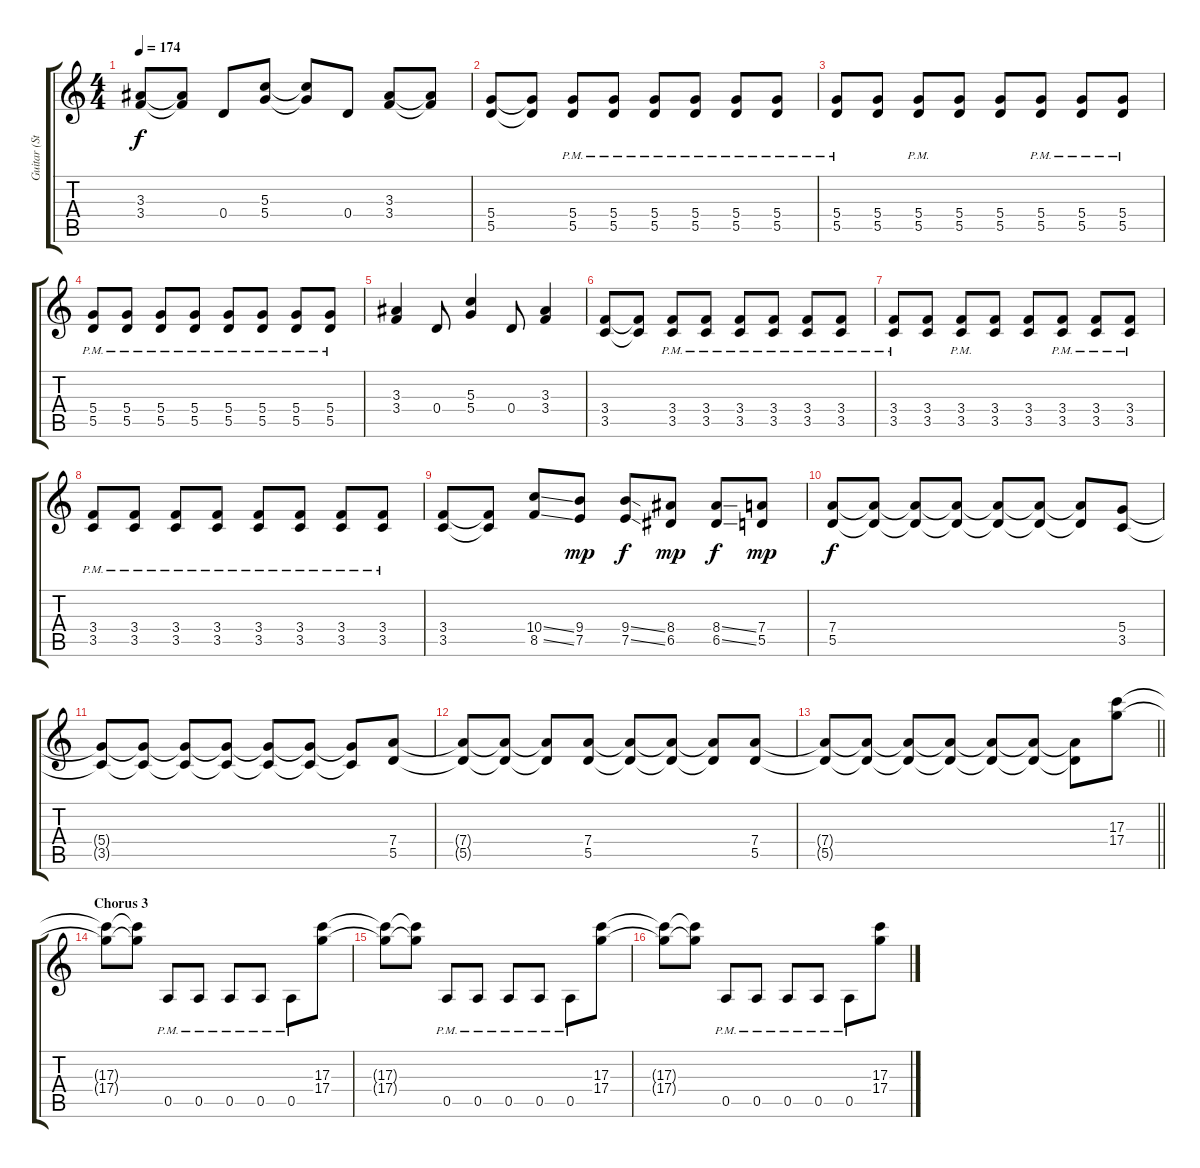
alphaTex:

\track ("Guitar (Steve Morse)" "Guitar (St") {instrument overdrivenguitar}
\staff {score tabs}
\tuning (E4 B3 G3 D3 A2 E2) {hide}
\ts (4 4)
\tempo 174
\clef g2
\ks c
(3.3 3.4).8{dy f} (3.3{t} 3.4{t}).8 0.4.8 (5.3 5.4).8 (5.3{t} 5.4{t}).8 0.4.8 (3.3 3.4).8 (3.3{t} 3.4{t}).8 |
(5.4 5.5).8 (5.4{t} 5.5{t}).8 (5.4{pm} 5.5{pm}).8 (5.4{pm} 5.5{pm}).8 (5.4{pm} 5.5{pm}).8 (5.4{pm} 5.5{pm}).8 (5.4{pm} 5.5{pm}).8 (5.4{pm} 5.5{pm}).8 |
(5.4{pm} 5.5{pm}).8 (5.4 5.5).8 (5.4{pm} 5.5{pm}).8 (5.4 5.5).8 (5.4 5.5).8 (5.4{pm} 5.5{pm}).8 (5.4{pm} 5.5{pm}).8 (5.4{pm} 5.5{pm}).8 |
(5.4{pm} 5.5{pm}).8 (5.4{pm} 5.5{pm}).8 (5.4{pm} 5.5{pm}).8 (5.4{pm} 5.5{pm}).8 (5.4{pm} 5.5{pm}).8 (5.4{pm} 5.5{pm}).8 (5.4{pm} 5.5{pm}).8 (5.4{pm} 5.5{pm}).8 |
(3.3 3.4).4 0.4.8 (5.3 5.4).4 0.4.8 (3.3 3.4).4 |
(3.4 3.5).8 (3.4{t} 3.5{t}).8 (3.4{pm} 3.5{pm}).8 (3.4{pm} 3.5{pm}).8 (3.4{pm} 3.5{pm}).8 (3.4{pm} 3.5{pm}).8 (3.4{pm} 3.5{pm}).8 (3.4{pm} 3.5{pm}).8 |
(3.4{pm} 3.5{pm}).8 (3.4 3.5).8 (3.4{pm} 3.5{pm}).8 (3.4 3.5).8 (3.4 3.5).8 (3.4{pm} 3.5{pm}).8 (3.4{pm} 3.5{pm}).8 (3.4{pm} 3.5{pm}).8 |
(3.4{pm} 3.5{pm}).8 (3.4{pm} 3.5{pm}).8 (3.4{pm} 3.5{pm}).8 (3.4{pm} 3.5{pm}).8 (3.4{pm} 3.5{pm}).8 (3.4{pm} 3.5{pm}).8 (3.4{pm} 3.5{pm}).8 (3.4{pm} 3.5{pm}).8 |
(3.4 3.5).8 (3.4{t} 3.5{t}).8 (10.4{ss} 8.5{ss}).8 (9.4 7.5).8{dy mp} (9.4{ss} 7.5{ss}).8{dy f} (8.4 6.5).8{dy mp} (8.4{ss} 6.5{ss}).8{dy f} (7.4 5.5).8{dy mp} |
(7.4 5.5).8{dy f} (7.4{t} 5.5{t}).8 (7.4{t} 5.5{t}).8 (7.4{t} 5.5{t}).8 (7.4{t} 5.5{t}).8 (7.4{t} 5.5{t}).8 (7.4{t} 5.5{t}).8 (5.4 3.5).8 |
(5.4{t} 3.5{t}).8 (5.4{t} 3.5{t}).8 (5.4{t} 3.5{t}).8 (5.4{t} 3.5{t}).8 (5.4{t} 3.5{t}).8 (5.4{t} 3.5{t}).8 (5.4{t} 3.5{t}).8 (7.4 5.5).8 |
(7.4{t} 5.5{t}).8 (7.4{t} 5.5{t}).8 (7.4{t} 5.5{t}).8 (7.4 5.5).8 (7.4{t} 5.5{t}).8 (7.4{t} 5.5{t}).8 (7.4{t} 5.5{t}).8 (7.4 5.5).8 |
\barLineRight lightlight
(7.4{t} 5.5{t}).8 (7.4{t} 5.5{t}).8 (7.4{t} 5.5{t}).8 (7.4{t} 5.5{t}).8 (7.4{t} 5.5{t}).8 (7.4{t} 5.5{t}).8 (7.4{t} 5.5{t}).8 (17.3 17.4).8 |
\section ("" "Chorus 3")
(17.3{t} 17.4{t}).8 (17.3{t} 17.4{t}).8 0.5{pm}.8 0.5{pm}.8 0.5{pm}.8 0.5{pm}.8 0.5{pm}.8 (17.3 17.4).8 |
(17.3{t} 17.4{t}).8 (17.3{t} 17.4{t}).8 0.5{pm}.8 0.5{pm}.8 0.5{pm}.8 0.5{pm}.8 0.5{pm}.8 (17.3 17.4).8 |
(17.3{t} 17.4{t}).8 (17.3{t} 17.4{t}).8 0.5{pm}.8 0.5{pm}.8 0.5{pm}.8 0.5{pm}.8 0.5{pm}.8 (17.3 17.4).8
